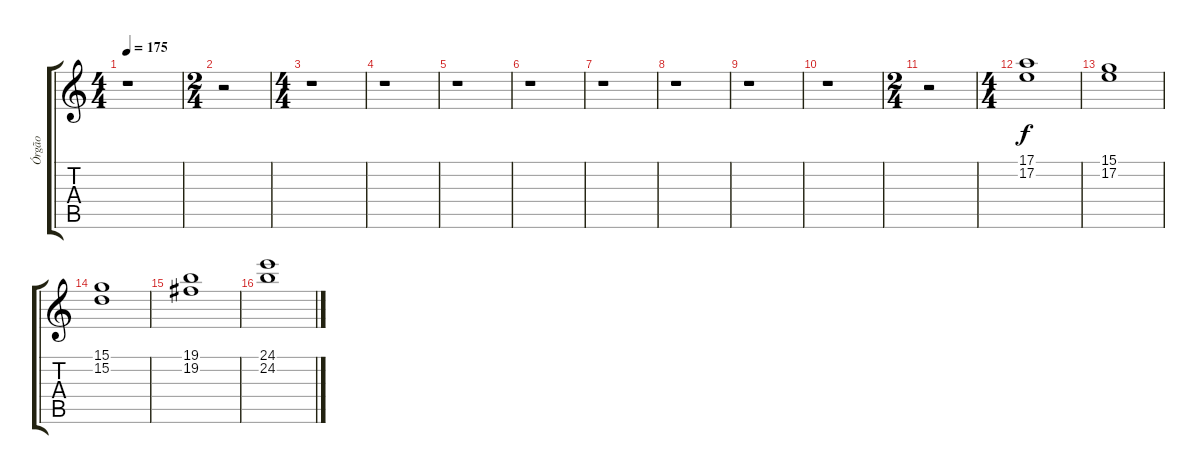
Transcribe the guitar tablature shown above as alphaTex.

\track ("Órgão" "Órgão") {instrument churchorgan}
\staff {score tabs}
\tuning (E4 B3 G3 D3 A2 E2) {hide}
\ts (4 4)
\tempo 175
\clef g2
\ks c
r.1{dy f} |
\ts (2 4)
r.2 |
\ts (4 4)
r.1 |
r.1 |
r.1 |
r.1 |
r.1 |
r.1 |
r.1 |
r.1 |
\ts (2 4)
r.2 |
\ts (4 4)
(17.1 17.2).1 |
(15.1 17.2).1 |
(15.1 15.2).1 |
(19.1 19.2).1 |
(24.1 24.2).1
